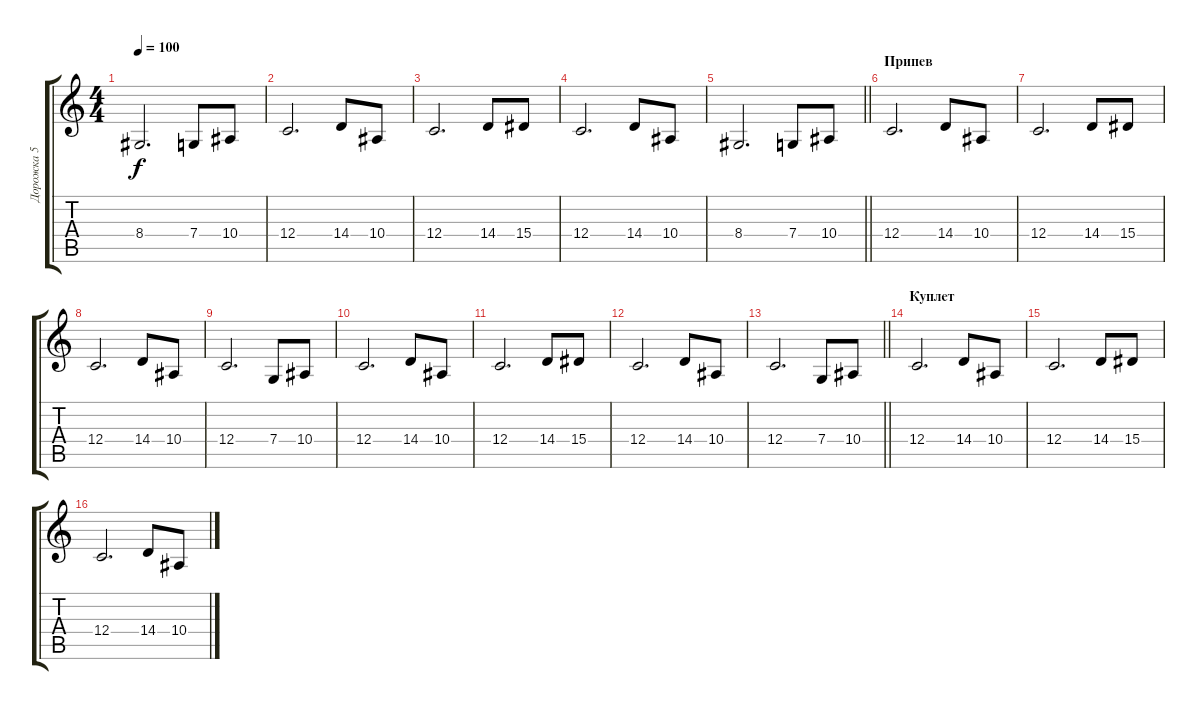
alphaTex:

\track ("Дорожка 5" "Дорожка 5") {instrument violin}
\staff {score tabs}
\tuning (D4 A3 F3 C3 G2 C2) {hide}
\ts (4 4)
\tempo 100
\clef g2
\ks c
8.4.2{d dy f} 7.4.8 10.4.8 |
12.4.2{d} 14.4.8 10.4.8 |
12.4.2{d} 14.4.8 15.4.8 |
12.4.2{d} 14.4.8 10.4.8 |
\barLineRight lightlight
8.4.2{d} 7.4.8 10.4.8 |
\section ("" "Припев")
12.4.2{d} 14.4.8 10.4.8 |
12.4.2{d} 14.4.8 15.4.8 |
12.4.2{d} 14.4.8 10.4.8 |
12.4.2{d} 7.4.8 10.4.8 |
12.4.2{d} 14.4.8 10.4.8 |
12.4.2{d} 14.4.8 15.4.8 |
12.4.2{d} 14.4.8 10.4.8 |
\barLineRight lightlight
12.4.2{d} 7.4.8 10.4.8 |
\section ("" "Куплет")
12.4.2{d} 14.4.8 10.4.8 |
12.4.2{d} 14.4.8 15.4.8 |
12.4.2{d} 14.4.8 10.4.8
